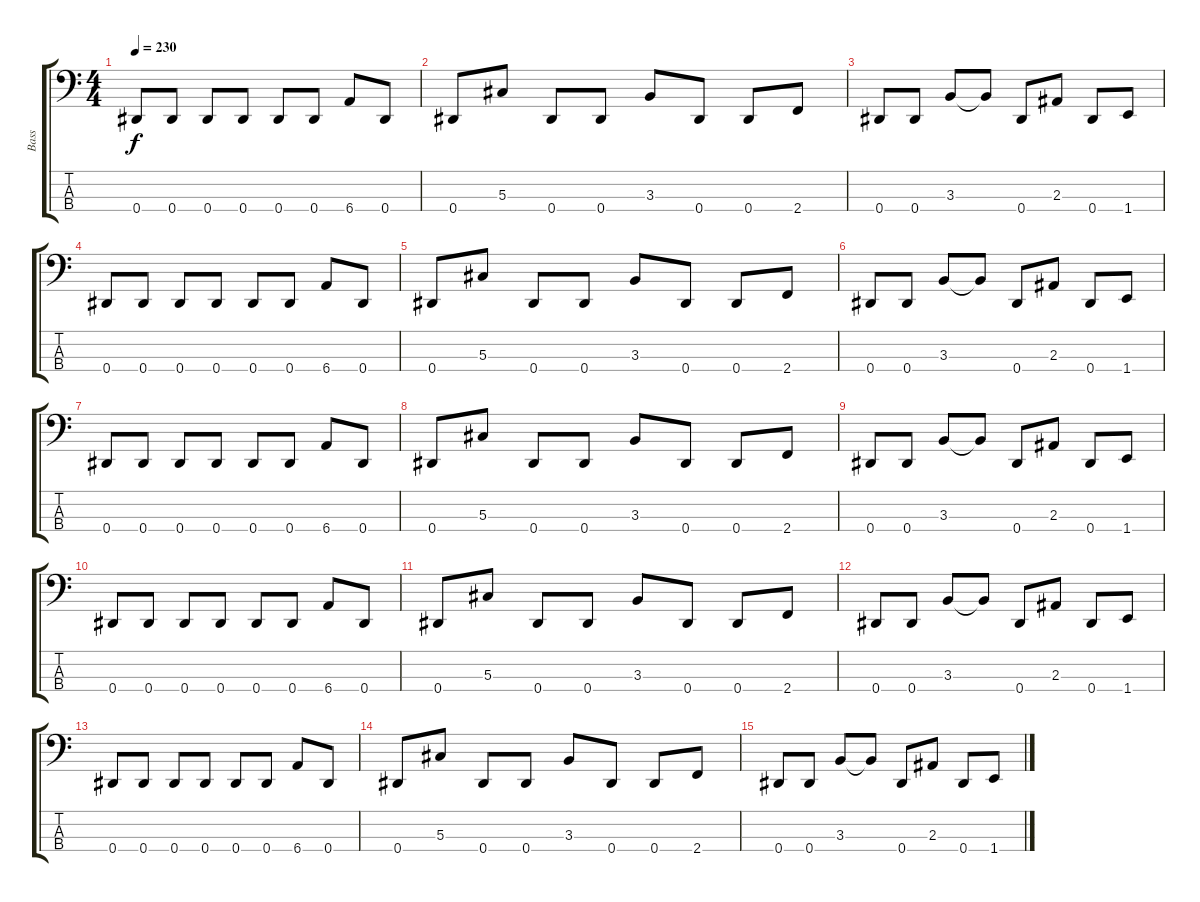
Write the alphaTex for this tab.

\track ("Bass" "Bass") {instrument electricbassfinger}
\staff {score tabs}
\tuning (Gb2 Db2 Ab1 Eb1) {hide}
\ts (4 4)
\tempo 230
\clef f4
\ks c
0.4.8{dy f} 0.4.8 0.4.8 0.4.8 0.4.8 0.4.8 6.4.8 0.4.8 |
0.4.8 5.3.8 0.4.8 0.4.8 3.3.8 0.4.8 0.4.8 2.4.8 |
0.4.8 0.4.8 3.3.8 3.3{t}.8 0.4.8 2.3.8 0.4.8 1.4.8 |
0.4.8 0.4.8 0.4.8 0.4.8 0.4.8 0.4.8 6.4.8 0.4.8 |
0.4.8 5.3.8 0.4.8 0.4.8 3.3.8 0.4.8 0.4.8 2.4.8 |
0.4.8 0.4.8 3.3.8 3.3{t}.8 0.4.8 2.3.8 0.4.8 1.4.8 |
0.4.8 0.4.8 0.4.8 0.4.8 0.4.8 0.4.8 6.4.8 0.4.8 |
0.4.8 5.3.8 0.4.8 0.4.8 3.3.8 0.4.8 0.4.8 2.4.8 |
0.4.8 0.4.8 3.3.8 3.3{t}.8 0.4.8 2.3.8 0.4.8 1.4.8 |
0.4.8 0.4.8 0.4.8 0.4.8 0.4.8 0.4.8 6.4.8 0.4.8 |
0.4.8 5.3.8 0.4.8 0.4.8 3.3.8 0.4.8 0.4.8 2.4.8 |
0.4.8 0.4.8 3.3.8 3.3{t}.8 0.4.8 2.3.8 0.4.8 1.4.8 |
0.4.8 0.4.8 0.4.8 0.4.8 0.4.8 0.4.8 6.4.8 0.4.8 |
0.4.8 5.3.8 0.4.8 0.4.8 3.3.8 0.4.8 0.4.8 2.4.8 |
0.4.8 0.4.8 3.3.8 3.3{t}.8 0.4.8 2.3.8 0.4.8 1.4.8
